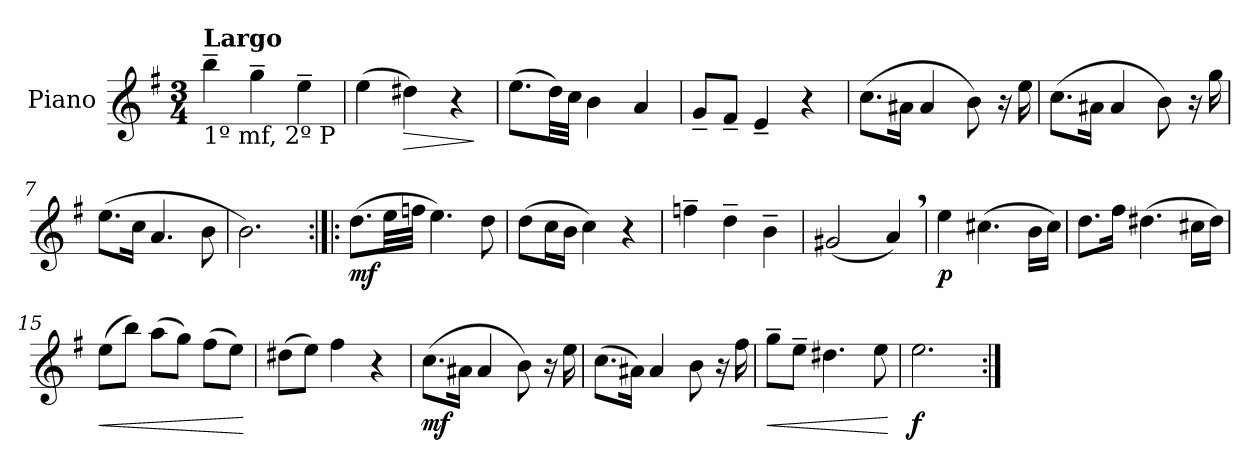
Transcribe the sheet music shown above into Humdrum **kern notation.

**kern	**dynam
*part1	*part1
*staff1	*staff1
*I"Piano	*
*I'Pno.	*
*clefG2	*
*k[f#]	*
*M3/4	*
*MM60	*
=1	=1
!LO:TX:a:B:t=Largo	!
!LO:TX:b:t=1º mf,  2º P	!
4bb~\	.
4gg~\	.
4ee~\	.
=2	=2
(4ee\	.
!	!LO:HP:b
4dd#X\)	>
4r	.
.	]
=3	=3
(8.ee\L	.
32dd\LL)	.
32cc\JJJ	.
4b\	.
4a/	.
=4	=4
8g~/L	.
8f#~/J	.
4e~/	.
4r	.
=5	=5
(8.cc\L	.
16a#X\Jk	.
4a#/	.
8b\)	.
16r	.
16ee\	.
!!LO:LB:g=z
=6	=6
(8.cc\L	.
16a#X\Jk	.
4a#/	.
8b\)	.
16r	.
16gg\	.
=7	=7
(8.ee\L	.
16cc\Jk	.
4.a/	.
8b\	.
=8	=8
2.b\)	.
=9:|!|:	=9:|!|:
!	!LO:DY:b
(8.dd\L	mf
32ee\LL	.
32ffn\JJJ	.
4.ee\)	.
8dd\	.
=10	=10
(8dd\L	.
16cc\L	.
16b\JJ	.
4cc\)	.
4r	.
!!LO:LB:g=z
=11	=11
4ffn~\	.
4dd~\	.
4b~\	.
=12	=12
(2g#X/	.
4a,/)	.
=13	=13
!	!LO:DY:b
4ee\	p
(4.cc#X\	.
16b\LL	.
16cc#\JJ)	.
=14	=14
8.dd\L	.
16ff#\Jk	.
(4.dd#X\	.
16cc#X\LL	.
16dd#\JJ)	.
=15	=15
!	!LO:HP:b
(8ee\L	<
8bb\J)	.
(8aa\L	.
8gg\J)	.
(8ff#\L	.
8ee\J)	.
.	[
!!LO:LB:g=z
=16	=16
(8dd#X\L	.
8ee\J)	.
4ff#\	.
4r	.
=17	=17
!	!LO:DY:b
(8.cc\L	mf
16a#X\Jk	.
4a#/	.
8b\)	.
16r	.
16ee\	.
=18	=18
(8.cc\L	.
16a#X\Jk)	.
4a#/	.
8b\	.
16r	.
16ff#\	.
=19	=19
!	!LO:HP:b
8gg~\L	<
8ee~\J	.
4.dd#X\	.
8ee\	.
.	[
=20	=20
!	!LO:DY:b
2.ee\	f
=:|!	=:|!
*-	*-
